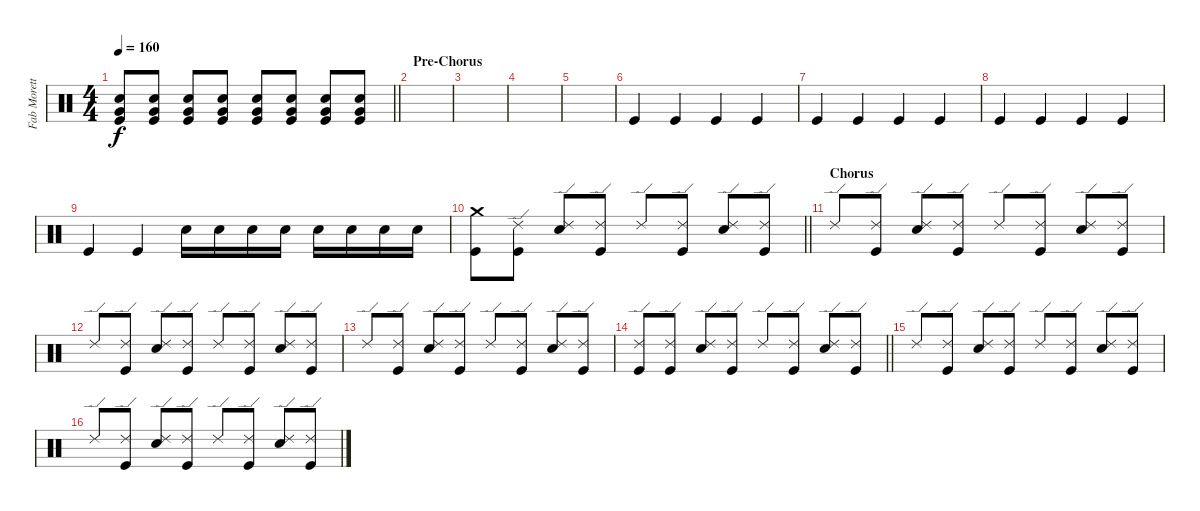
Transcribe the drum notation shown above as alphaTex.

\track ("Fab Moretti" "Fab Morett") {instrument percussion}
\staff {score}
\articulation defaults
\ts (4 4)
\tempo 160
\clef neutral
\barLineRight lightlight
\ks c
("Very Low Tom (hit)" "Electric Snare (hit)" "Kick (hit)").8{dy f} ("Very Low Tom (hit)" "Electric Snare (hit)" "Kick (hit)").8 ("Very Low Tom (hit)" "Electric Snare (hit)" "Kick (hit)").8 ("Very Low Tom (hit)" "Electric Snare (hit)" "Kick (hit)").8 ("Very Low Tom (hit)" "Electric Snare (hit)" "Kick (hit)").8 ("Very Low Tom (hit)" "Electric Snare (hit)" "Kick (hit)").8 ("Very Low Tom (hit)" "Electric Snare (hit)" "Kick (hit)").8 ("Very Low Tom (hit)" "Electric Snare (hit)" "Kick (hit)").8 |
\section ("" "Pre-Chorus")
|
|
|
|
"Kick (hit)".4 "Kick (hit)".4 "Kick (hit)".4 "Kick (hit)".4 |
"Kick (hit)".4 "Kick (hit)".4 "Kick (hit)".4 "Kick (hit)".4 |
"Kick (hit)".4 "Kick (hit)".4 "Kick (hit)".4 "Kick (hit)".4 |
"Kick (hit)".4 "Kick (hit)".4 "Electric Snare (hit)".16 "Electric Snare (hit)".16 "Electric Snare (hit)".16 "Electric Snare (hit)".16 "Electric Snare (hit)".16 "Electric Snare (hit)".16 "Electric Snare (hit)".16 "Electric Snare (hit)".16 |
\barLineRight lightlight
("Crash medium (hit)" "Kick (hit)").8 ("Ride (edge) 2" "Kick (hit)").8 ("Ride (edge) 2" "Electric Snare (hit)").8 ("Ride (edge) 2" "Kick (hit)").8 "Ride (edge) 2".8 ("Ride (edge) 2" "Kick (hit)").8 ("Ride (edge) 2" "Electric Snare (hit)").8 ("Ride (edge) 2" "Kick (hit)").8 |
\section ("" "Chorus")
"Ride (edge) 2".8 ("Ride (edge) 2" "Kick (hit)").8 ("Ride (edge) 2" "Electric Snare (hit)").8 ("Ride (edge) 2" "Kick (hit)").8 "Ride (edge) 2".8 ("Ride (edge) 2" "Kick (hit)").8 ("Ride (edge) 2" "Electric Snare (hit)").8 ("Ride (edge) 2" "Kick (hit)").8 |
"Ride (edge) 2".8 ("Ride (edge) 2" "Kick (hit)").8 ("Ride (edge) 2" "Electric Snare (hit)").8 ("Ride (edge) 2" "Kick (hit)").8 "Ride (edge) 2".8 ("Ride (edge) 2" "Kick (hit)").8 ("Ride (edge) 2" "Electric Snare (hit)").8 ("Ride (edge) 2" "Kick (hit)").8 |
"Ride (edge) 2".8 ("Ride (edge) 2" "Kick (hit)").8 ("Ride (edge) 2" "Electric Snare (hit)").8 ("Ride (edge) 2" "Kick (hit)").8 "Ride (edge) 2".8 ("Ride (edge) 2" "Kick (hit)").8 ("Ride (edge) 2" "Electric Snare (hit)").8 ("Ride (edge) 2" "Kick (hit)").8 |
\barLineRight lightlight
("Ride (edge) 2" "Kick (hit)").8 ("Ride (edge) 2" "Kick (hit)").8 ("Ride (edge) 2" "Electric Snare (hit)").8 ("Ride (edge) 2" "Kick (hit)").8 "Ride (edge) 2".8 ("Ride (edge) 2" "Kick (hit)").8 ("Ride (edge) 2" "Electric Snare (hit)").8 ("Ride (edge) 2" "Kick (hit)").8 |
"Ride (edge) 2".8 ("Ride (edge) 2" "Kick (hit)").8 ("Ride (edge) 2" "Electric Snare (hit)").8 ("Ride (edge) 2" "Kick (hit)").8 "Ride (edge) 2".8 ("Ride (edge) 2" "Kick (hit)").8 ("Ride (edge) 2" "Electric Snare (hit)").8 ("Ride (edge) 2" "Kick (hit)").8 |
"Ride (edge) 2".8 ("Ride (edge) 2" "Kick (hit)").8 ("Ride (edge) 2" "Electric Snare (hit)").8 ("Ride (edge) 2" "Kick (hit)").8 "Ride (edge) 2".8 ("Ride (edge) 2" "Kick (hit)").8 ("Ride (edge) 2" "Electric Snare (hit)").8 ("Ride (edge) 2" "Kick (hit)").8
